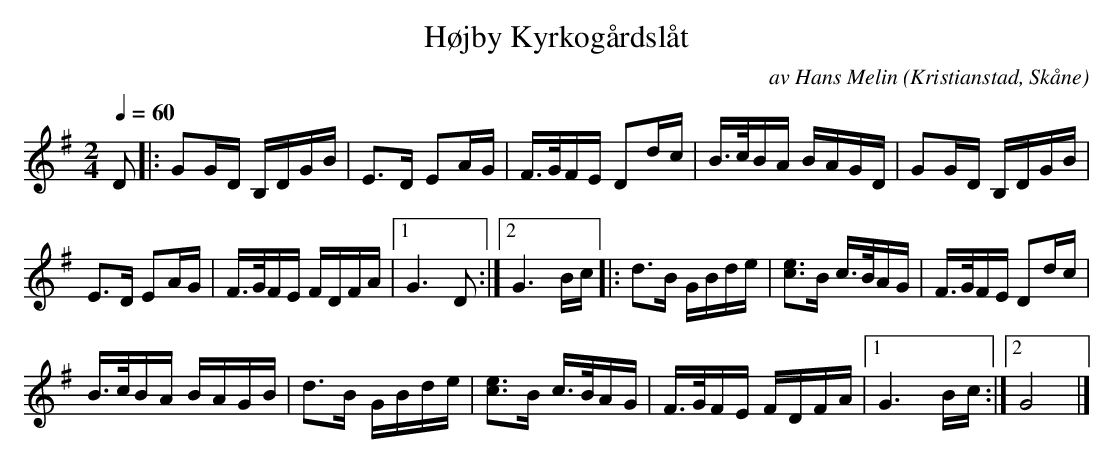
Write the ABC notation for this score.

X:1
T:Højby Kyrkogårdslåt
C:av Hans Melin
O:Kristianstad, Skåne
M:2/4
L:1/16
K:G
Q:1/4=60
D2 |: G2GD B,DGB | E3D E2AG | F3/2G/2FE D2dc | B3/2c/2BA BAGD | G2GD B,DGB |
E3D E2AG | F3/2G/2FE FDFA |1 G6 D2 :|2 G6 Bc |: d3B GBde | [e3c3]B c3/2B/2AG | F3/2G/2FE D2dc|
B3/2c/2BA BAGB | d3B GBde | [e3c3]B c3/2B/2AG | F3/2G/2FE FDFA | [1 G6 Bc :| [2 G8|]
